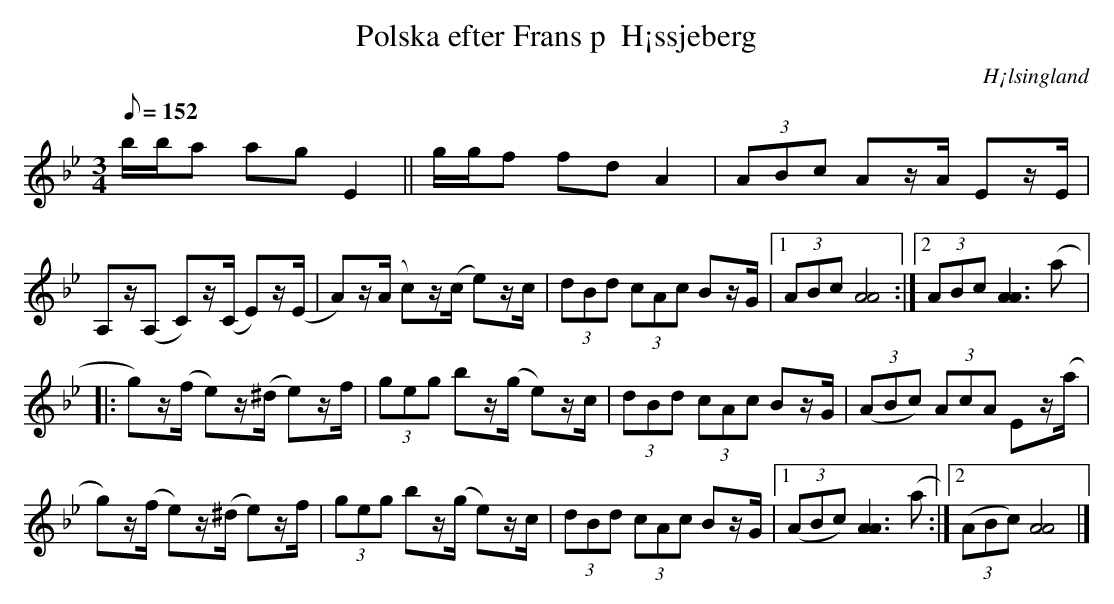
X:1
T:Polska efter Frans p  H¡ssjeberg
O:H¡lsingland
M:3/4
L:1/8
Q:152
K:Bb
b/b/-a a-g E2||g/g/-f f-d A2|(3ABc Az/A/ Ez/E/|
A,z/(A, C)z/(C/ E)z/(E/|A)z/(A/ c)z/(c/ e)z/c/|(3dBd (3cAc Bz/G/|[1(3ABc [A4A4]:|[2(3ABc [A3A3](a|:!
g)z/(f/ e)z/(^d/ e)z/f/|(3geg bz/(g/ e)z/c/|(3dBd (3cAc Bz/G/|((3ABc) (3AcA Ez/(a/|!
g)z/(f/ e)z/(^d/ e)z/f/|(3geg bz/(g/ e)z/c/|(3dBd (3cAc Bz/G/|[1((3ABc) [A3A3](a:|[2((3ABc) [A4A4]|]
